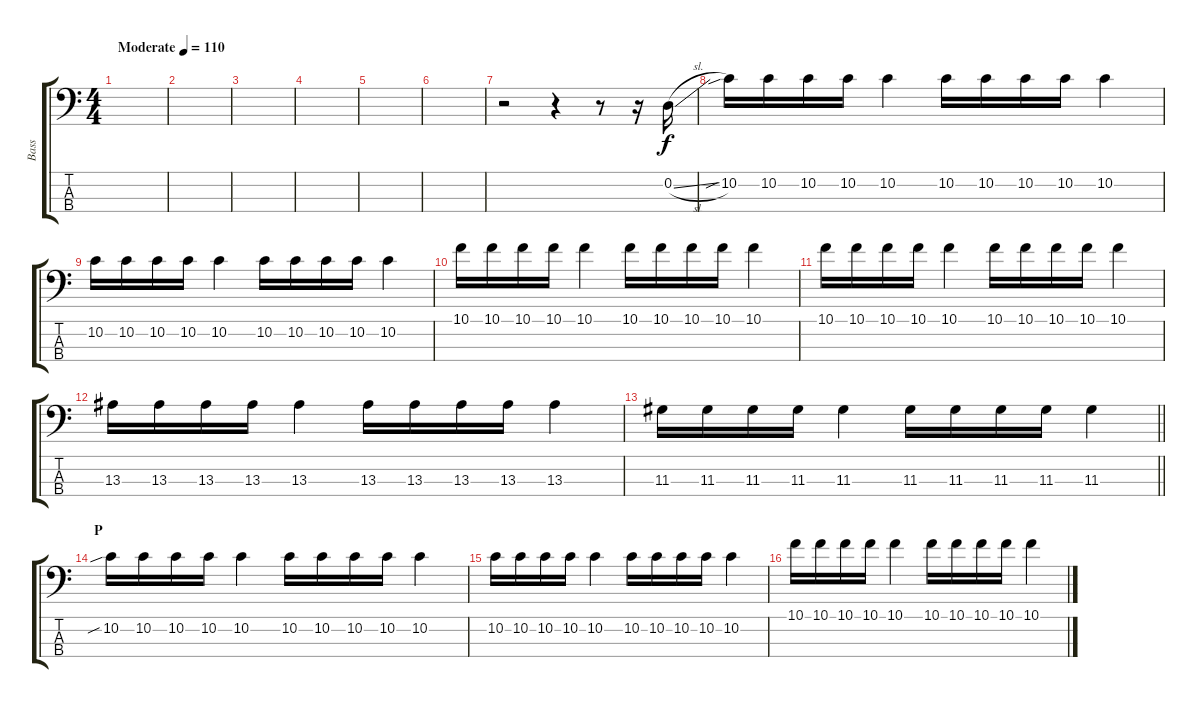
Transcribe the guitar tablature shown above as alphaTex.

\track ("Bass" "Bass") {instrument electricbassfinger}
\staff {score tabs}
\tuning (G2 D2 A1 E1) {hide}
\ts (4 4)
\tempo (110 "Moderate")
\clef f4
\ks c
|
|
|
|
|
|
r.2 r.4 r.8 r.16 0.2{sl}.16 |
10.2{sib}.16 10.2.16 10.2.16 10.2.16 10.2.4 10.2.16 10.2.16 10.2.16 10.2.16 10.2.4 |
10.2.16 10.2.16 10.2.16 10.2.16 10.2.4 10.2.16 10.2.16 10.2.16 10.2.16 10.2.4 |
10.1.16 10.1.16 10.1.16 10.1.16 10.1.4 10.1.16 10.1.16 10.1.16 10.1.16 10.1.4 |
10.1.16 10.1.16 10.1.16 10.1.16 10.1.4 10.1.16 10.1.16 10.1.16 10.1.16 10.1.4 |
13.3.16 13.3.16 13.3.16 13.3.16 13.3.4 13.3.16 13.3.16 13.3.16 13.3.16 13.3.4 |
\barLineRight lightlight
11.3.16 11.3.16 11.3.16 11.3.16 11.3.4 11.3.16 11.3.16 11.3.16 11.3.16 11.3.4 |
\section ("" "P")
10.2{sib}.16 10.2.16 10.2.16 10.2.16 10.2.4 10.2.16 10.2.16 10.2.16 10.2.16 10.2.4 |
10.2.16 10.2.16 10.2.16 10.2.16 10.2.4 10.2.16 10.2.16 10.2.16 10.2.16 10.2.4 |
10.1.16 10.1.16 10.1.16 10.1.16 10.1.4 10.1.16 10.1.16 10.1.16 10.1.16 10.1.4
